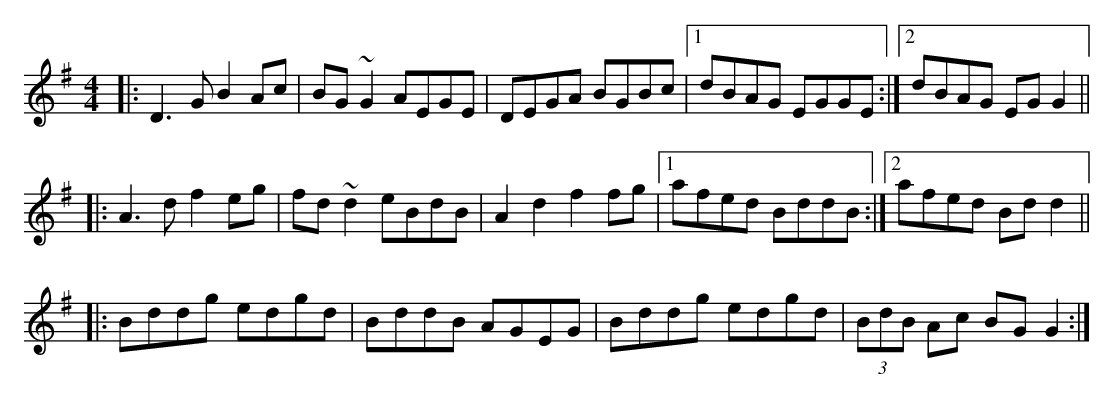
X:1
M:4/4
K:G
|:D3G B2Ac|BG~G2 AEGE|DEGA BGBc|1 dBAG EGGE:|2 dBAG EGG2||
|:A3d f2eg|fd~d2 eBdB|A2d2 f2fg|1 afed BddB:|2 afed Bdd2||
|:Bddg edgd|BddB AGEG|Bddg edgd|(3BdB Ac BGG2:|
